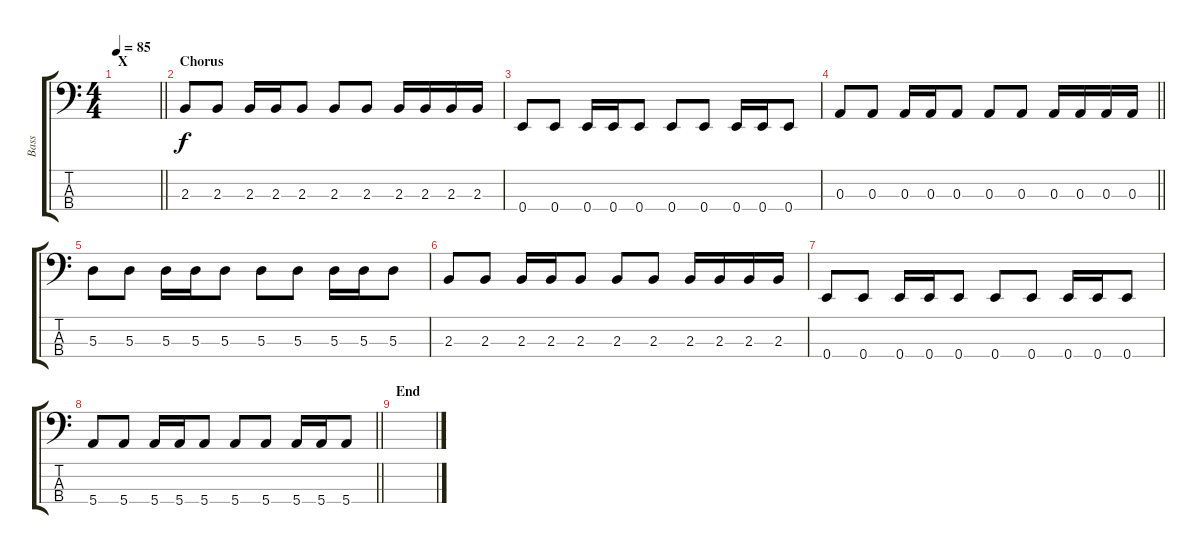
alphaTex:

\track ("Bass" "Bass") {instrument electricbassfinger}
\staff {score tabs}
\tuning (G2 D2 A1 E1) {hide}
\ts (4 4)
\section ("" "X")
\tempo 85
\clef f4
\barLineRight lightlight
\ks c
|
\section ("" "Chorus")
2.3.8 2.3.8 2.3.16 2.3.16 2.3.8 2.3.8 2.3.8 2.3.16 2.3.16 2.3.16 2.3.16 |
0.4.8 0.4.8 0.4.16 0.4.16 0.4.8 0.4.8 0.4.8 0.4.16 0.4.16 0.4.8 |
\barLineRight lightlight
0.3.8 0.3.8 0.3.16 0.3.16 0.3.8 0.3.8 0.3.8 0.3.16 0.3.16 0.3.16 0.3.16 |
5.3.8 5.3.8 5.3.16 5.3.16 5.3.8 5.3.8 5.3.8 5.3.16 5.3.16 5.3.8 |
2.3.8 2.3.8 2.3.16 2.3.16 2.3.8 2.3.8 2.3.8 2.3.16 2.3.16 2.3.16 2.3.16 |
0.4.8 0.4.8 0.4.16 0.4.16 0.4.8 0.4.8 0.4.8 0.4.16 0.4.16 0.4.8 |
\barLineRight lightlight
5.4.8 5.4.8 5.4.16 5.4.16 5.4.8 5.4.8 5.4.8 5.4.16 5.4.16 5.4.8 |
\section ("" "End")
